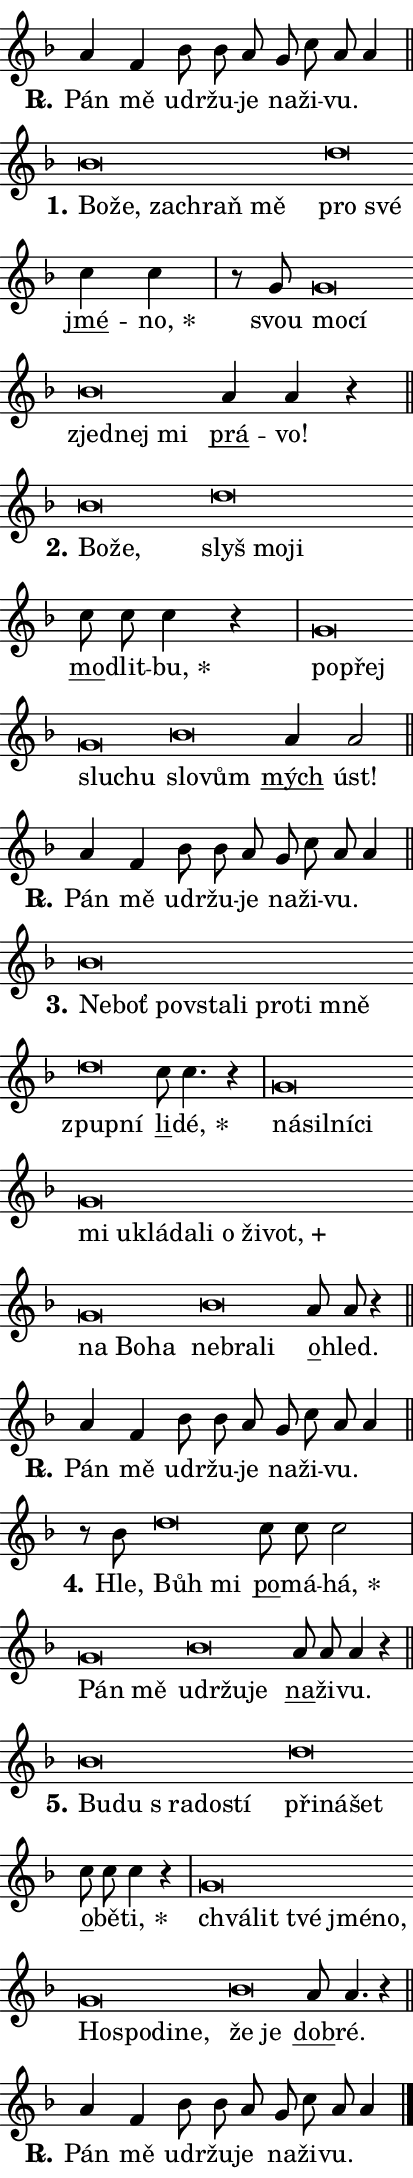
\version "2.22.1"
\header { tagline = "" }
\paper {
  indent = 0\cm
  top-margin = 0\cm
  right-margin = 0\cm
  bottom-margin = 0\cm
  left-margin = 0\cm
  paper-width = 7\cm
  page-breaking = #ly:one-page-breaking
  system-system-spacing.basic-distance = #11
  score-system-spacing.basic-distance = #11
  ragged-last = ##f
}


%% Author: Thomas Morley
%% https://lists.gnu.org/archive/html/lilypond-user/2020-05/msg00002.html
#(define (line-position grob)
"Returns position of @var[grob} in current system:
   @code{'start}, if at first time-step
   @code{'end}, if at last time-step
   @code{'middle} otherwise
"
  (let* ((col (ly:item-get-column grob))
         (ln (ly:grob-object col 'left-neighbor))
         (rn (ly:grob-object col 'right-neighbor))
         (col-to-check-left (if (ly:grob? ln) ln col))
         (col-to-check-right (if (ly:grob? rn) rn col))
         (break-dir-left
           (and
             (ly:grob-property col-to-check-left 'non-musical #f)
             (ly:item-break-dir col-to-check-left)))
         (break-dir-right
           (and
             (ly:grob-property col-to-check-right 'non-musical #f)
             (ly:item-break-dir col-to-check-right))))
        (cond ((eqv? 1 break-dir-left) 'start)
              ((eqv? -1 break-dir-right) 'end)
              (else 'middle))))

#(define (tranparent-at-line-position vctor)
  (lambda (grob)
  "Relying on @code{line-position} select the relevant enry from @var{vctor}.
Used to determine transparency,"
    (case (line-position grob)
      ((end) (not (vector-ref vctor 0)))
      ((middle) (not (vector-ref vctor 1)))
      ((start) (not (vector-ref vctor 2))))))

noteHeadBreakVisibility =
#(define-music-function (break-visibility)(vector?)
"Makes @code{NoteHead}s transparent relying on @var{break-visibility}"
#{
  \override NoteHead.transparent =
    #(tranparent-at-line-position break-visibility)
#})

#(define delete-ledgers-for-transparent-note-heads
  (lambda (grob)
    "Reads whether a @code{NoteHead} is transparent.
If so this @code{NoteHead} is removed from @code{'note-heads} from
@var{grob}, which is supposed to be @code{LedgerLineSpanner}.
As a result ledgers are not printed for this @code{NoteHead}"
    (let* ((nhds-array (ly:grob-object grob 'note-heads))
           (nhds-list
             (if (ly:grob-array? nhds-array)
                 (ly:grob-array->list nhds-array)
                 '()))
           ;; Relies on the transparent-property being done before
           ;; Staff.LedgerLineSpanner.after-line-breaking is executed.
           ;; This is fragile ...
           (to-keep
             (remove
               (lambda (nhd)
                 (ly:grob-property nhd 'transparent #f))
               nhds-list)))
      ;; TODO find a better method to iterate over grob-arrays, similiar
      ;; to filter/remove etc for lists
      ;; For now rebuilt from scratch
      (set! (ly:grob-object grob 'note-heads)  '())
      (for-each
        (lambda (nhd)
          (ly:pointer-group-interface::add-grob grob 'note-heads nhd))
        to-keep))))

hideNotes = {
  \noteHeadBreakVisibility #begin-of-line-visible
}
unHideNotes = {
  \noteHeadBreakVisibility #all-visible
}

% work-around for resetting accidentals
% https://lilypond.org/doc/v2.23/Documentation/notation/displaying-rhythms#unmetered-music
cadenzaMeasure = {
  \cadenzaOff
  \partial 1024 s1024
  \cadenzaOn
}

#(define-markup-command (accent layout props text) (markup?)
  "Underline accented syllable"
  (interpret-markup layout props
    #{\markup \override #'(offset . 4.3) \underline { #text }#}))

responsum = \markup \concat {
  "R" \hspace #-1.05 \path #0.1 #'((moveto 0 0.07) (lineto 0.9 0.8)) \hspace #0.05 "."
}

\layout {
    \context {
        \Staff
        \remove "Time_signature_engraver"
        \override LedgerLineSpanner.after-line-breaking = #delete-ledgers-for-transparent-note-heads
    }
    \context {
        \Voice {
            \override NoteHead.output-attributes = #'((class . "notehead"))
            \override Hairpin.height = #0.55
        }
    }
    \context {
        \Lyrics {
            \override StanzaNumber.output-attributes = #'((class . "stanzanumber"))
            \override LyricSpace.minimum-distance = #0.9
            \override LyricText.font-name = #"TeX Gyre Schola"
            \override LyricText.font-size = 1
            \override StanzaNumber.font-name = #"TeX Gyre Schola Bold"
            \override StanzaNumber.font-size = 1
        }
    }
}

% magnetic-lyrics.ily
%
%   written by
%     Jean Abou Samra <jean@abou-samra.fr>
%     Werner Lemberg <wl@gnu.org>
%
%   adapted by
%     Jiri Hon <jiri.hon@gmail.com>
%
% Version 2022-Apr-15

% https://www.mail-archive.com/lilypond-user@gnu.org/msg149350.html

#(define (Left_hyphen_pointer_engraver context)
   "Collect syllable-hyphen-syllable occurrences in lyrics and store
them in properties.  This engraver only looks to the left.  For
example, if the lyrics input is @code{foo -- bar}, it does the
following.

@itemize @bullet
@item
Set the @code{text} property of the @code{LyricHyphen} grob between
@q{foo} and @q{bar} to @code{foo}.

@item
Set the @code{left-hyphen} property of the @code{LyricText} grob with
text @q{foo} to the @code{LyricHyphen} grob between @q{foo} and
@q{bar}.
@end itemize

Use this auxiliary engraver in combination with the
@code{lyric-@/text::@/apply-@/magnetic-@/offset!} hook."
   (let ((hyphen #f)
         (text #f))
     (make-engraver
      (acknowledgers
       ((lyric-syllable-interface engraver grob source-engraver)
        (set! text grob)))
      (end-acknowledgers
       ((lyric-hyphen-interface engraver grob source-engraver)
        ;(when (not (grob::has-interface grob 'lyric-space-interface))
          (set! hyphen grob)));)
      ((stop-translation-timestep engraver)
       (when (and text hyphen)
         (ly:grob-set-object! text 'left-hyphen hyphen))
       (set! text #f)
       (set! hyphen #f)))))

#(define (lyric-text::apply-magnetic-offset! grob)
   "If the space between two syllables is less than the value in
property @code{LyricText@/.details@/.squash-threshold}, move the right
syllable to the left so that it gets concatenated with the left
syllable.

Use this function as a hook for
@code{LyricText@/.after-@/line-@/breaking} if the
@code{Left_@/hyphen_@/pointer_@/engraver} is active."
   (let ((hyphen (ly:grob-object grob 'left-hyphen #f)))
     (when hyphen
       (let ((left-text (ly:spanner-bound hyphen LEFT)))
         (when (grob::has-interface left-text 'lyric-syllable-interface)
           (let* ((common (ly:grob-common-refpoint grob left-text X))
                  (this-x-ext (ly:grob-extent grob common X))
                  (left-x-ext
                   (begin
                     ;; Trigger magnetism for left-text.
                     (ly:grob-property left-text 'after-line-breaking)
                     (ly:grob-extent left-text common X)))
                  ;; `delta` is the gap width between two syllables.
                  (delta (- (interval-start this-x-ext)
                            (interval-end left-x-ext)))
                  (details (ly:grob-property grob 'details))
                  (threshold (assoc-get 'squash-threshold details 0.2)))
             (when (< delta threshold)
               (let* (;; We have to manipulate the input text so that
                      ;; ligatures crossing syllable boundaries are not
                      ;; disabled.  For languages based on the Latin
                      ;; script this is essentially a beautification.
                      ;; However, for non-Western scripts it can be a
                      ;; necessity.
                      (lt (ly:grob-property left-text 'text))
                      (rt (ly:grob-property grob 'text))
                      (is-space (grob::has-interface hyphen 'lyric-space-interface))
                      (space (if is-space " " ""))
                      (space-markup (grob-interpret-markup grob " "))
                      (space-size (interval-length (ly:stencil-extent space-markup X)))
                      (extra-delta (if is-space space-size 0))
                      ;; Append new syllable.
                      (ltrt-space (if (and (string? lt) (string? rt))
                                (string-append lt space rt)
                                (make-concat-markup (list lt space rt))))
                      ;; Right-align `ltrt` to the right side.
                      (ltrt-space-markup (grob-interpret-markup
                               grob
                               (make-translate-markup
                                (cons (interval-length this-x-ext) 0)
                                (make-right-align-markup ltrt-space)))))
                 (begin
                   ;; Don't print `left-text`.
                   (ly:grob-set-property! left-text 'stencil #f)
                   ;; Set text and stencil (which holds all collected
                   ;; syllables so far) and shift it to the left.
                   (ly:grob-set-property! grob 'text ltrt-space)
                   (ly:grob-set-property! grob 'stencil ltrt-space-markup)
                   (ly:grob-translate-axis! grob (- (- delta extra-delta)) X))))))))))


#(define (lyric-hyphen::displace-bounds-first grob)
   ;; Make very sure this callback isn't triggered too early.
   (let ((left (ly:spanner-bound grob LEFT))
         (right (ly:spanner-bound grob RIGHT)))
     (ly:grob-property left 'after-line-breaking)
     (ly:grob-property right 'after-line-breaking)
     (ly:lyric-hyphen::print grob)))

squashThreshold = #0.4

\layout {
  \context {
    \Lyrics
    \consists #Left_hyphen_pointer_engraver
    \override LyricText.after-line-breaking =
      #lyric-text::apply-magnetic-offset!
    \override LyricHyphen.stencil = #lyric-hyphen::displace-bounds-first
    \override LyricText.details.squash-threshold = \squashThreshold
    \override LyricHyphen.minimum-distance = 0
    \override LyricHyphen.minimum-length = \squashThreshold
  }
}

squash = \override LyricText.details.squash-threshold = 9999
unSquash = \override LyricText.details.squash-threshold = \squashThreshold

left = \override LyricText.self-alignment-X = #LEFT
unLeft = \revert LyricText.self-alignment-X

starOffset = #(lambda (grob) 
                (let ((x_offset (ly:self-alignment-interface::aligned-on-x-parent grob)))
                  (if (= x_offset 0) 0 (+ x_offset 1.2))))

star = #(define-music-function (syllable)(string?)
"Append star separator at the end of a syllable"
#{
  \once \override LyricText.X-offset = #starOffset
  \lyricmode { \markup {
    #syllable
    \override #'((font-name . "TeX Gyre Schola Bold")) \hspace #0.2 \lower #0.65 \larger "*"
  } }
#})

starAccent = #(define-music-function (syllable)(string?)
"Append star separator at the end of a syllable and make accent"
#{
  \once \override LyricText.X-offset = #starOffset
  \lyricmode { \markup {
    \accent #syllable
    \override #'((font-name . "TeX Gyre Schola Bold")) \hspace #0.2 \lower #0.65 \larger "*"
  } }
#})

breath = #(define-music-function (syllable)(string?)
"Append breathing indicator at the end of a syllable"
#{
  \lyricmode { \markup { #syllable "+" } }
#})

optionalBreath = #(define-music-function (syllable)(string?)
"Append optional breathing indicator at the end of a syllable"
#{
  \lyricmode { \markup { #syllable "(+)" } }
#})


\score {
    <<
        \new Voice = "melody" { \cadenzaOn \key f \major \relative { a'4 f bes8 bes a g c a a4 \cadenzaMeasure \bar "||" \break }
\relative { bes'\breve*1/16 \hideNotes \breve*1/16 \bar "" \breve*1/16 \bar "" \breve*1/16 \breve*1/16 \bar "" \unHideNotes d\breve*1/16 \hideNotes \breve*1/16 \bar "" \unHideNotes \bar "" c4 c \cadenzaMeasure \bar "|" r8 g g\breve*1/16 \hideNotes \breve*1/16 \bar "" \unHideNotes bes\breve*1/16 \hideNotes \breve*1/16 \breve*1/16 \bar "" \unHideNotes \bar "" a4 a r \cadenzaMeasure \bar "||" \break }
\relative { bes'\breve*1/16 \hideNotes \breve*1/16 \bar "" \unHideNotes d\breve*1/16 \hideNotes \breve*1/16 \breve*1/16 \bar "" \unHideNotes \bar "" c8 c c4 r \cadenzaMeasure \bar "|" g\breve*1/16 \hideNotes \breve*1/16 \bar "" \breve*1/16 \breve*1/16 \bar "" \unHideNotes bes\breve*1/16 \hideNotes \breve*1/16 \bar "" \unHideNotes \bar "" a4 a2 \cadenzaMeasure \bar "||" \break }
\relative { a'4 f bes8 bes a g c a a4 \cadenzaMeasure \bar "||" \break }
\relative { bes'\breve*1/16 \hideNotes \breve*1/16 \bar "" \breve*1/16 \bar "" \breve*1/16 \bar "" \breve*1/16 \bar "" \breve*1/16 \bar "" \breve*1/16 \breve*1/16 \bar "" \unHideNotes d\breve*1/16 \hideNotes \breve*1/16 \bar "" \unHideNotes \bar "" c8 c4. r4 \cadenzaMeasure \bar "|" g\breve*1/16 \hideNotes \breve*1/16 \bar "" \breve*1/16 \bar "" \breve*1/16 \bar "" \breve*1/16 \bar "" \breve*1/16 \bar "" \breve*1/16 \bar "" \breve*1/16 \bar "" \breve*1/16 \bar "" \breve*1/16 \bar "" \breve*1/16 \bar "" \breve*1/16 \bar "" \breve*1/16 \bar "" \breve*1/16 \breve*1/16 \bar "" \unHideNotes bes\breve*1/16 \hideNotes \breve*1/16 \breve*1/16 \bar "" \unHideNotes \bar "" a8 a r4 \cadenzaMeasure \bar "||" \break }
\relative { a'4 f bes8 bes a g c a a4 \cadenzaMeasure \bar "||" \break }
\relative { r8 bes'8 d\breve*1/16 \hideNotes \breve*1/16 \bar "" \unHideNotes \bar "" c8 c c2 \cadenzaMeasure \bar "|" g\breve*1/16 \hideNotes \breve*1/16 \bar "" \unHideNotes bes\breve*1/16 \hideNotes \breve*1/16 \breve*1/16 \bar "" \unHideNotes \bar "" a8 a a4 r \cadenzaMeasure \bar "||" \break }
\relative { bes'\breve*1/16 \hideNotes \breve*1/16 \bar "" \breve*1/16 \bar "" \breve*1/16 \breve*1/16 \bar "" \unHideNotes d\breve*1/16 \hideNotes \breve*1/16 \breve*1/16 \bar "" \unHideNotes \bar "" c8 c c4 r \cadenzaMeasure \bar "|" g\breve*1/16 \hideNotes \breve*1/16 \bar "" \breve*1/16 \bar "" \breve*1/16 \bar "" \breve*1/16 \bar "" \breve*1/16 \bar "" \breve*1/16 \bar "" \breve*1/16 \breve*1/16 \bar "" \unHideNotes bes\breve*1/16 \hideNotes \breve*1/16 \bar "" \unHideNotes \bar "" a8 a4. r4 \cadenzaMeasure \bar "||" \break }
\relative { a'4 f bes8 bes a g c a a4 \cadenzaMeasure \bar "||" \break } \bar "|." }
        \new Lyrics \lyricsto "melody" { \lyricmode { \set stanza = \responsum
Pán mě udr -- žu -- je na -- ži -- vu. \repeat unfold 1 { \skip 1 }
\set stanza = "1."
\left Bo -- \squash že, za -- chraň mě \left \unLeft \unSquash pro \squash své \unLeft \unSquash \markup \accent jmé -- \star no, svou \left mo -- \squash cí \left \unLeft \unSquash zjed -- \squash nej mi \unLeft \unSquash \markup \accent prá -- vo!
\set stanza = "2."
\left Bo -- \squash že, \left \unLeft \unSquash slyš \squash mo -- ji \unLeft \unSquash \markup \accent mo -- dlit -- \star bu, \left po -- \squash přej slu -- chu \left \unLeft \unSquash slo -- \squash vům \unLeft \unSquash \markup \accent mých úst!
\set stanza = \responsum
Pán mě udr -- žu -- je na -- ži -- vu. \repeat unfold 1 { \skip 1 }
\set stanza = "3."
\left Ne -- \squash boť po -- vsta -- li pro -- ti mně \left \unLeft \unSquash zpup -- \squash ní \unLeft \unSquash \markup \accent li -- \star dé, \left ná -- \squash sil -- ní -- ci mi u -- klá -- da -- li o ži -- \breath "vot," na Bo -- ha \left \unLeft \unSquash neb -- \squash ra -- li \unLeft \unSquash \markup \accent o -- hled.
\set stanza = \responsum
Pán mě udr -- žu -- je na -- ži -- vu. \repeat unfold 1 { \skip 1 }
\set stanza = "4."
Hle, \left Bůh \squash mi \unLeft \unSquash \markup \accent po -- má -- \star há, \left Pán \squash mě \left \unLeft \unSquash udr -- \squash žu -- je \unLeft \unSquash \markup \accent na -- ži -- vu.
\set stanza = "5."
\left Bu -- \squash du "s ra" -- do -- stí \left \unLeft \unSquash při -- \squash ná -- šet \unLeft \unSquash \markup \accent o -- bě -- \star ti, \left chvá -- \squash lit tvé jmé -- no, Ho -- spo -- di -- ne, \left \unLeft \unSquash že \squash je \unLeft \unSquash \markup \accent dob -- ré.
\set stanza = \responsum
Pán mě udr -- žu -- je na -- ži -- vu. \repeat unfold 1 { \skip 1 } } }
    >>
    \layout {}
}
